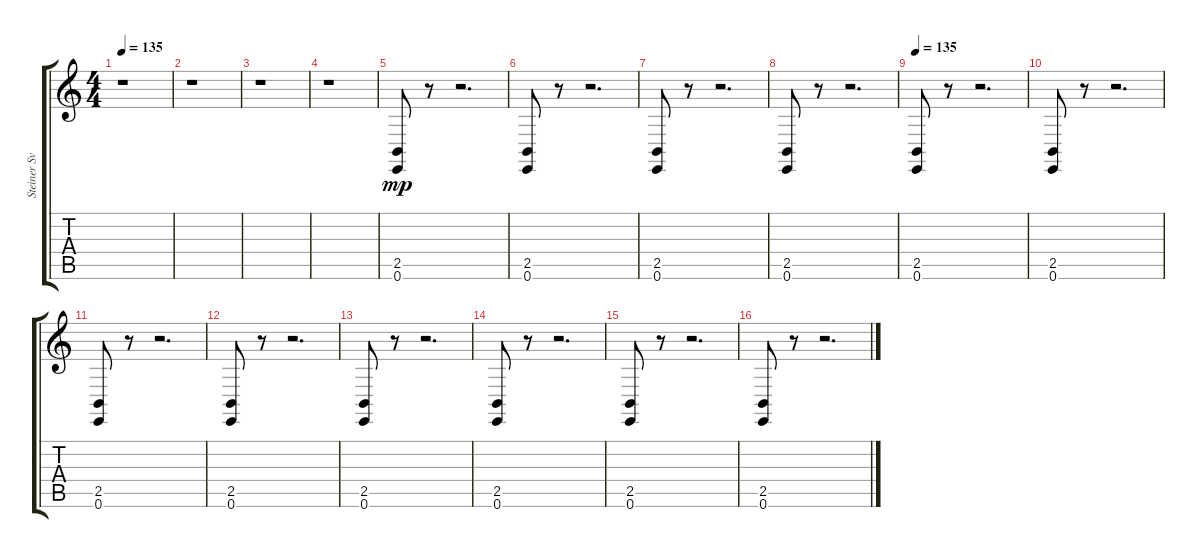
\track ("Steiner Sverd Johnsen : Keyboards" "Steiner Sv") {instrument reversecymbal}
\staff {score tabs}
\tuning (E4 B3 G3 D3 A2 E2) {hide}
\ts (4 4)
\tempo 135
\clef g2
\ks c
r.1{dy mp instrument reversecymbal} |
r.1 |
r.1 |
r.1 |
(2.5 0.6).8 r.8 r.2{d} |
(2.5 0.6).8 r.8 r.2{d} |
(2.5 0.6).8 r.8 r.2{d} |
(2.5 0.6).8 r.8 r.2{d} |
\tempo 135
(2.5 0.6).8 r.8 r.2{d} |
(2.5 0.6).8 r.8 r.2{d} |
(2.5 0.6).8 r.8 r.2{d} |
(2.5 0.6).8 r.8 r.2{d} |
(2.5 0.6).8 r.8 r.2{d} |
(2.5 0.6).8 r.8 r.2{d} |
(2.5 0.6).8 r.8 r.2{d} |
(2.5 0.6).8 r.8 r.2{d}
